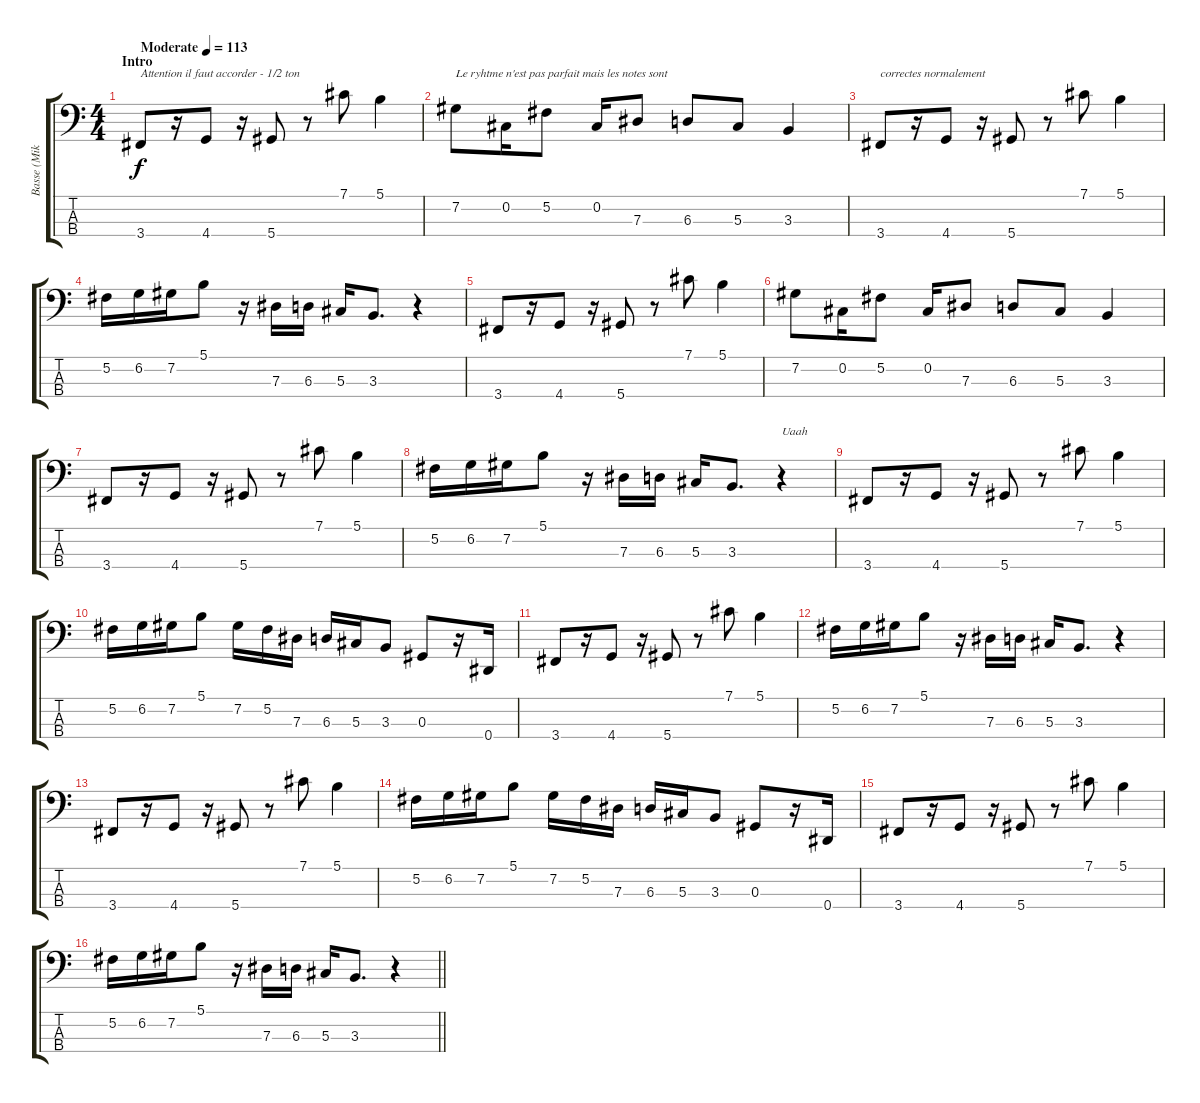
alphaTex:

\track ("Basse (Mike Starr)" "Basse (Mik") {instrument electricbassfinger}
\staff {score tabs}
\tuning (Gb2 Db2 Ab1 Eb1) {hide}
\ts (4 4)
\section ("" "Intro")
\tempo (113 "Moderate")
\clef f4
\ks c
3.4.8{txt "Attention il faut accorder - 1/2 ton" dy f instrument electricbassfinger} r.16 4.4.8 r.16 5.4.8 r.8 7.1.8 5.1.4 |
7.2.8{txt "Le ryhtme n'est pas parfait mais les notes sont"} 0.2.16 5.2.8 0.2.16 7.3.8 6.3.8 5.3.8 3.3.4 |
3.4.8{txt "correctes normalement"} r.16 4.4.8 r.16 5.4.8 r.8 7.1.8 5.1.4 |
5.2.16 6.2.16 7.2.16 5.1.8 r.16 7.3.16 6.3.16 5.3.16 3.3.8{d} r.4 |
3.4.8 r.16 4.4.8 r.16 5.4.8 r.8 7.1.8 5.1.4 |
7.2.8 0.2.16 5.2.8 0.2.16 7.3.8 6.3.8 5.3.8 3.3.4 |
3.4.8 r.16 4.4.8 r.16 5.4.8 r.8 7.1.8 5.1.4 |
5.2.16 6.2.16 7.2.16 5.1.8 r.16 7.3.16 6.3.16 5.3.16 3.3.8{d} r.4{txt "Uaah"} |
3.4.8 r.16 4.4.8 r.16 5.4.8 r.8 7.1.8 5.1.4 |
5.2.16 6.2.16 7.2.16 5.1.8 7.2.16 5.2.16 7.3.16 6.3.16 5.3.16 3.3.8 0.3.8 r.16 0.4.16 |
3.4.8 r.16 4.4.8 r.16 5.4.8 r.8 7.1.8 5.1.4 |
5.2.16 6.2.16 7.2.16 5.1.8 r.16 7.3.16 6.3.16 5.3.16 3.3.8{d} r.4 |
3.4.8 r.16 4.4.8 r.16 5.4.8 r.8 7.1.8 5.1.4 |
5.2.16 6.2.16 7.2.16 5.1.8 7.2.16 5.2.16 7.3.16 6.3.16 5.3.16 3.3.8 0.3.8 r.16 0.4.16 |
3.4.8 r.16 4.4.8 r.16 5.4.8 r.8 7.1.8 5.1.4 |
\barLineRight lightlight
5.2.16 6.2.16 7.2.16 5.1.8 r.16 7.3.16 6.3.16 5.3.16 3.3.8{d} r.4
